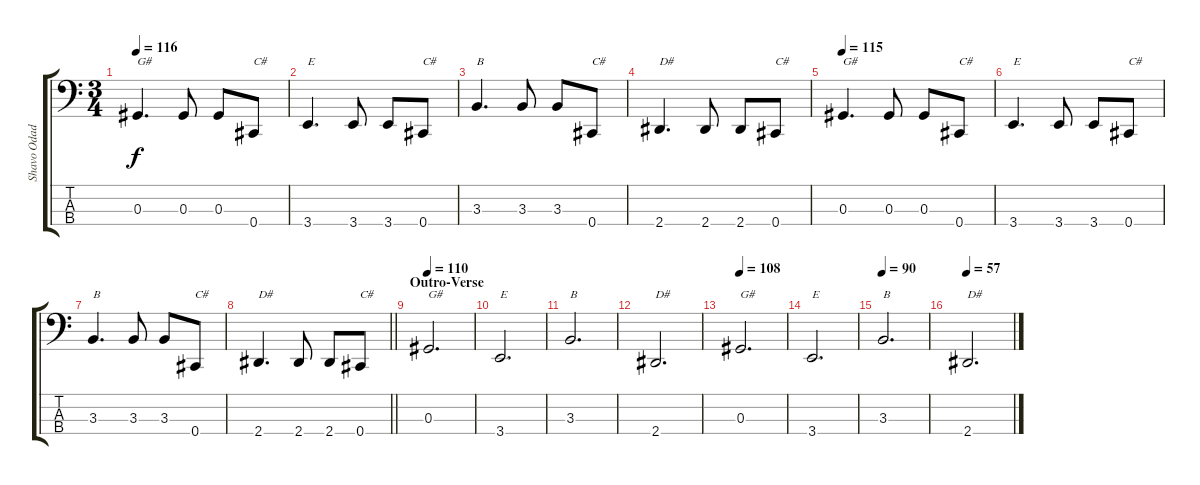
\track ("Shavo Odadjian - Bass" "Shavo Odad") {instrument electricbasspick}
\staff {score tabs}
\tuning (Gb2 Db2 Ab1 Db1) {hide}
\ts (3 4)
\tempo 116
\clef f4
\ks c
0.3.4{d txt "G#" dy f} 0.3.8 0.3.8 0.4.8{txt "C#"} |
3.4.4{d txt "E"} 3.4.8 3.4.8 0.4.8{txt "C#"} |
3.3.4{d txt "B"} 3.3.8 3.3.8 0.4.8{txt "C#"} |
2.4.4{d txt "D#"} 2.4.8 2.4.8 0.4.8{txt "C#"} |
\tempo 115
0.3.4{d txt "G#"} 0.3.8 0.3.8 0.4.8{txt "C#"} |
3.4.4{d txt "E"} 3.4.8 3.4.8 0.4.8{txt "C#"} |
3.3.4{d txt "B"} 3.3.8 3.3.8 0.4.8{txt "C#"} |
\barLineRight lightlight
2.4.4{d txt "D#"} 2.4.8 2.4.8 0.4.8{txt "C#"} |
\section ("" "Outro-Verse")
\tempo 110
0.3.2{d txt "G#"} |
3.4.2{d txt "E"} |
3.3.2{d txt "B"} |
2.4.2{d txt "D#"} |
\tempo 108
0.3.2{d txt "G#"} |
3.4.2{d txt "E"} |
\tempo 90
3.3.2{d txt "B"} |
\tempo 57
2.4.2{d txt "D#"}
